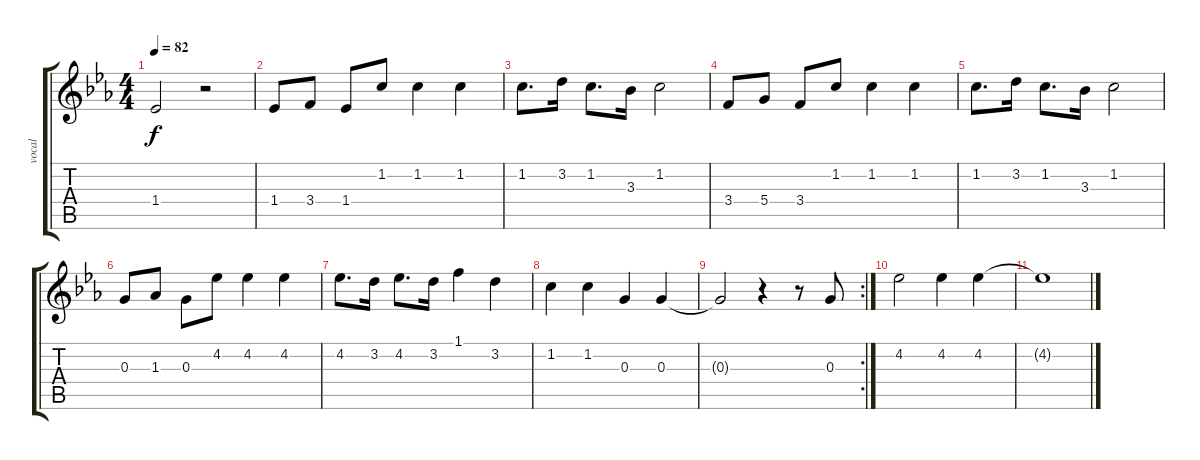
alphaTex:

\track ("vocal" "vocal") {instrument acousticguitarsteel}
\staff {score tabs}
\tuning (E4 B3 G3 D3 A2 E2) {hide}
\ts (4 4)
\tempo 82
\clef g2
\ks eb
1.4.2{dy f} r.2 |
1.4.8 3.4.8 1.4.8 1.2.8 1.2.4 1.2.4 |
1.2.8{d} 3.2.16 1.2.8{d} 3.3.16 1.2.2 |
3.4.8 5.4.8 3.4.8 1.2.8 1.2.4 1.2.4 |
1.2.8{d} 3.2.16 1.2.8{d} 3.3.16 1.2.2 |
0.3.8 1.3.8 0.3.8 4.2.8 4.2.4 4.2.4 |
4.2.8{d} 3.2.16 4.2.8{d} 3.2.16 1.1.4 3.2.4 |
1.2.4 1.2.4 0.3.4 0.3.4 |
\rc 2
0.3{t}.2 r.4 r.8 0.3.8 |
4.2.2 4.2.4 4.2.4 |
4.2{t}.1
